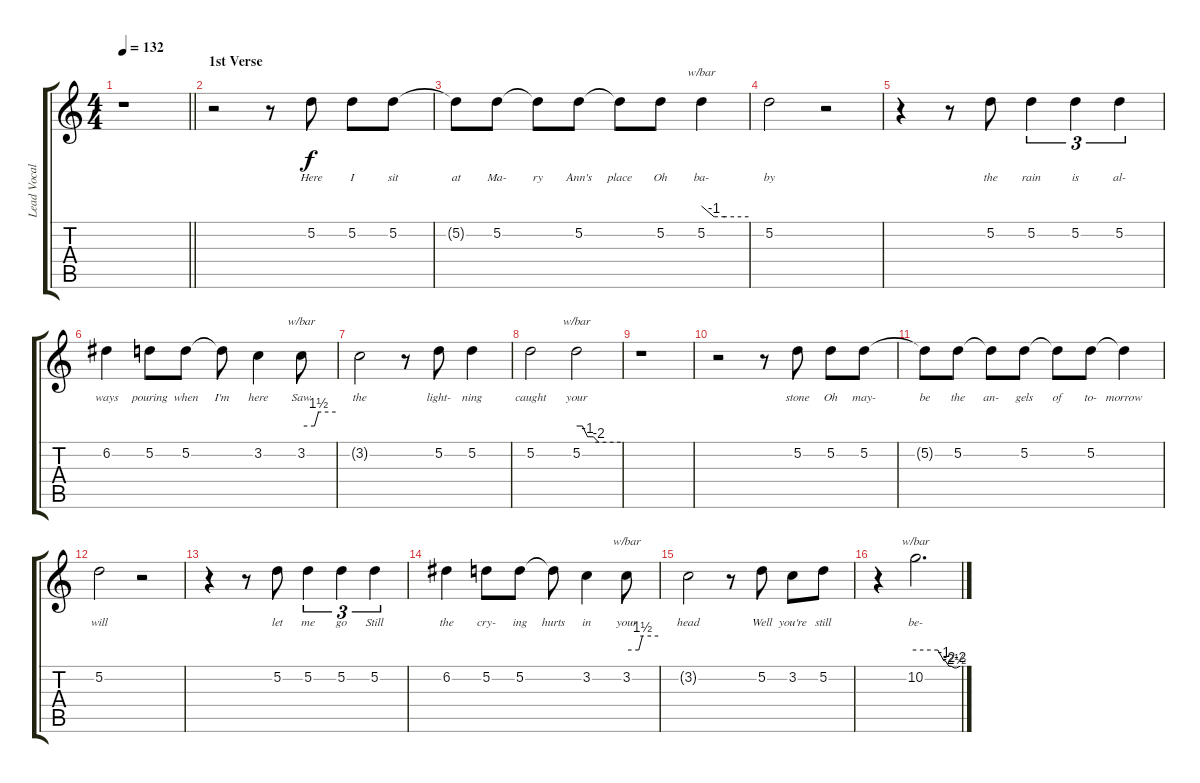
\track ("Lead Vocals" "Lead Vocal") {instrument drawbarorgan}
\staff {score tabs}
\tuning (D5 A4 F4 C4 G3 D3) {hide}
\ts (4 4)
\tempo 132
\clef g2
\barLineRight lightlight
\ks c
r.1{dy f} |
\section ("" "1st Verse")
r.2 r.8 5.2.8{lyrics (0 "Here") lyrics (1 "") lyrics (2 "") lyrics (3 "") lyrics (4 "")} 5.2.8{lyrics (0 "I") lyrics (1 "") lyrics (2 "") lyrics (3 "") lyrics (4 "")} 5.2.8{lyrics (0 "sit") lyrics (1 "") lyrics (2 "") lyrics (3 "") lyrics (4 "")} |
5.2{t}.8{lyrics (0 "at") lyrics (1 "") lyrics (2 "") lyrics (3 "") lyrics (4 "")} 5.2.8{lyrics (0 "Ma-") lyrics (1 "") lyrics (2 "") lyrics (3 "") lyrics (4 "")} 5.2{t}.8{lyrics (0 "ry") lyrics (1 "") lyrics (2 "") lyrics (3 "") lyrics (4 "")} 5.2.8{lyrics (0 "Ann's") lyrics (1 "") lyrics (2 "") lyrics (3 "") lyrics (4 "")} 5.2{t}.8{lyrics (0 "place") lyrics (1 "") lyrics (2 "") lyrics (3 "") lyrics (4 "")} 5.2.8{lyrics (0 "Oh") lyrics (1 "") lyrics (2 "") lyrics (3 "") lyrics (4 "")} 5.2.4{tbe (custom default 0 0 16 -4 30 -4 60 -4) lyrics (0 "ba-") lyrics (1 "") lyrics (2 "") lyrics (3 "") lyrics (4 "")} |
5.2.2{lyrics (0 "by") lyrics (1 "") lyrics (2 "") lyrics (3 "") lyrics (4 "")} r.2 |
r.4 r.8 5.2.8{lyrics (0 "the") lyrics (1 "") lyrics (2 "") lyrics (3 "") lyrics (4 "")} 5.2.4{tu (3 2) lyrics (0 "rain") lyrics (1 "") lyrics (2 "") lyrics (3 "") lyrics (4 "")} 5.2.4{tu (3 2) lyrics (0 "is") lyrics (1 "") lyrics (2 "") lyrics (3 "") lyrics (4 "")} 5.2.4{tu (3 2) lyrics (0 "al-") lyrics (1 "") lyrics (2 "") lyrics (3 "") lyrics (4 "")} |
6.2.4{lyrics (0 "ways") lyrics (1 "") lyrics (2 "") lyrics (3 "") lyrics (4 "")} 5.2.8{lyrics (0 "pouring") lyrics (1 "") lyrics (2 "") lyrics (3 "") lyrics (4 "")} 5.2.8{lyrics (0 "when") lyrics (1 "") lyrics (2 "") lyrics (3 "") lyrics (4 "")} 5.2{t}.8{lyrics (0 "I'm") lyrics (1 "") lyrics (2 "") lyrics (3 "") lyrics (4 "")} 3.2.4{lyrics (0 "here") lyrics (1 "") lyrics (2 "") lyrics (3 "") lyrics (4 "")} 3.2.8{tbe (custom default 0 0 23 0 30 6 60 6) lyrics (0 "Saw") lyrics (1 "") lyrics (2 "") lyrics (3 "") lyrics (4 "")} |
3.2{t}.2{lyrics (0 "the") lyrics (1 "") lyrics (2 "") lyrics (3 "") lyrics (4 "")} r.8 5.2.8{lyrics (0 "light-") lyrics (1 "") lyrics (2 "") lyrics (3 "") lyrics (4 "")} 5.2.4{lyrics (0 "ning") lyrics (1 "") lyrics (2 "") lyrics (3 "") lyrics (4 "")} |
5.2.2{lyrics (0 "caught") lyrics (1 "") lyrics (2 "") lyrics (3 "") lyrics (4 "")} 5.2.2{tbe (custom default 0 0 8 0 15 -4 23 -4 30 -8 60 -8) lyrics (0 "your") lyrics (1 "") lyrics (2 "") lyrics (3 "") lyrics (4 "")} |
r.1 |
r.2 r.8 5.2.8{lyrics (0 "stone") lyrics (1 "") lyrics (2 "") lyrics (3 "") lyrics (4 "")} 5.2.8{lyrics (0 "Oh") lyrics (1 "") lyrics (2 "") lyrics (3 "") lyrics (4 "")} 5.2.8{lyrics (0 "may-") lyrics (1 "") lyrics (2 "") lyrics (3 "") lyrics (4 "")} |
5.2{t}.8{lyrics (0 "be") lyrics (1 "") lyrics (2 "") lyrics (3 "") lyrics (4 "")} 5.2.8{lyrics (0 "the") lyrics (1 "") lyrics (2 "") lyrics (3 "") lyrics (4 "")} 5.2{t}.8{lyrics (0 "an-") lyrics (1 "") lyrics (2 "") lyrics (3 "") lyrics (4 "")} 5.2.8{lyrics (0 "gels") lyrics (1 "") lyrics (2 "") lyrics (3 "") lyrics (4 "")} 5.2{t}.8{lyrics (0 "of") lyrics (1 "") lyrics (2 "") lyrics (3 "") lyrics (4 "")} 5.2.8{lyrics (0 "to-") lyrics (1 "") lyrics (2 "") lyrics (3 "") lyrics (4 "")} 5.2{t}.4{lyrics (0 "morrow") lyrics (1 "") lyrics (2 "") lyrics (3 "") lyrics (4 "")} |
5.2.2{lyrics (0 "will") lyrics (1 "") lyrics (2 "") lyrics (3 "") lyrics (4 "")} r.2 |
r.4 r.8 5.2.8{lyrics (0 "let") lyrics (1 "") lyrics (2 "") lyrics (3 "") lyrics (4 "")} 5.2.4{tu (3 2) lyrics (0 "me") lyrics (1 "") lyrics (2 "") lyrics (3 "") lyrics (4 "")} 5.2.4{tu (3 2) lyrics (0 "go") lyrics (1 "") lyrics (2 "") lyrics (3 "") lyrics (4 "")} 5.2.4{tu (3 2) lyrics (0 "Still") lyrics (1 "") lyrics (2 "") lyrics (3 "") lyrics (4 "")} |
6.2.4{lyrics (0 "the") lyrics (1 "") lyrics (2 "") lyrics (3 "") lyrics (4 "")} 5.2.8{lyrics (0 "cry-") lyrics (1 "") lyrics (2 "") lyrics (3 "") lyrics (4 "")} 5.2.8{lyrics (0 "ing") lyrics (1 "") lyrics (2 "") lyrics (3 "") lyrics (4 "")} 5.2{t}.8{lyrics (0 "hurts") lyrics (1 "") lyrics (2 "") lyrics (3 "") lyrics (4 "")} 3.2.4{lyrics (0 "in") lyrics (1 "") lyrics (2 "") lyrics (3 "") lyrics (4 "")} 3.2.8{tbe (custom default 0 0 23 0 30 6 60 6) lyrics (0 "your") lyrics (1 "") lyrics (2 "") lyrics (3 "") lyrics (4 "")} |
3.2{t}.2{lyrics (0 "head") lyrics (1 "") lyrics (2 "") lyrics (3 "") lyrics (4 "")} r.8 5.2.8{lyrics (0 "Well") lyrics (1 "") lyrics (2 "") lyrics (3 "") lyrics (4 "")} 3.2.8{lyrics (0 "you're") lyrics (1 "") lyrics (2 "") lyrics (3 "") lyrics (4 "")} 5.2.8{lyrics (0 "still") lyrics (1 "") lyrics (2 "") lyrics (3 "") lyrics (4 "")} |
r.4 10.2.2{d tbe (custom default 0 0 30 0 38 -4 40 -4 45 -8 48 -8 52 -10 55 -10 60 -8) lyrics (0 "be-") lyrics (1 "") lyrics (2 "") lyrics (3 "") lyrics (4 "") balance 0}
